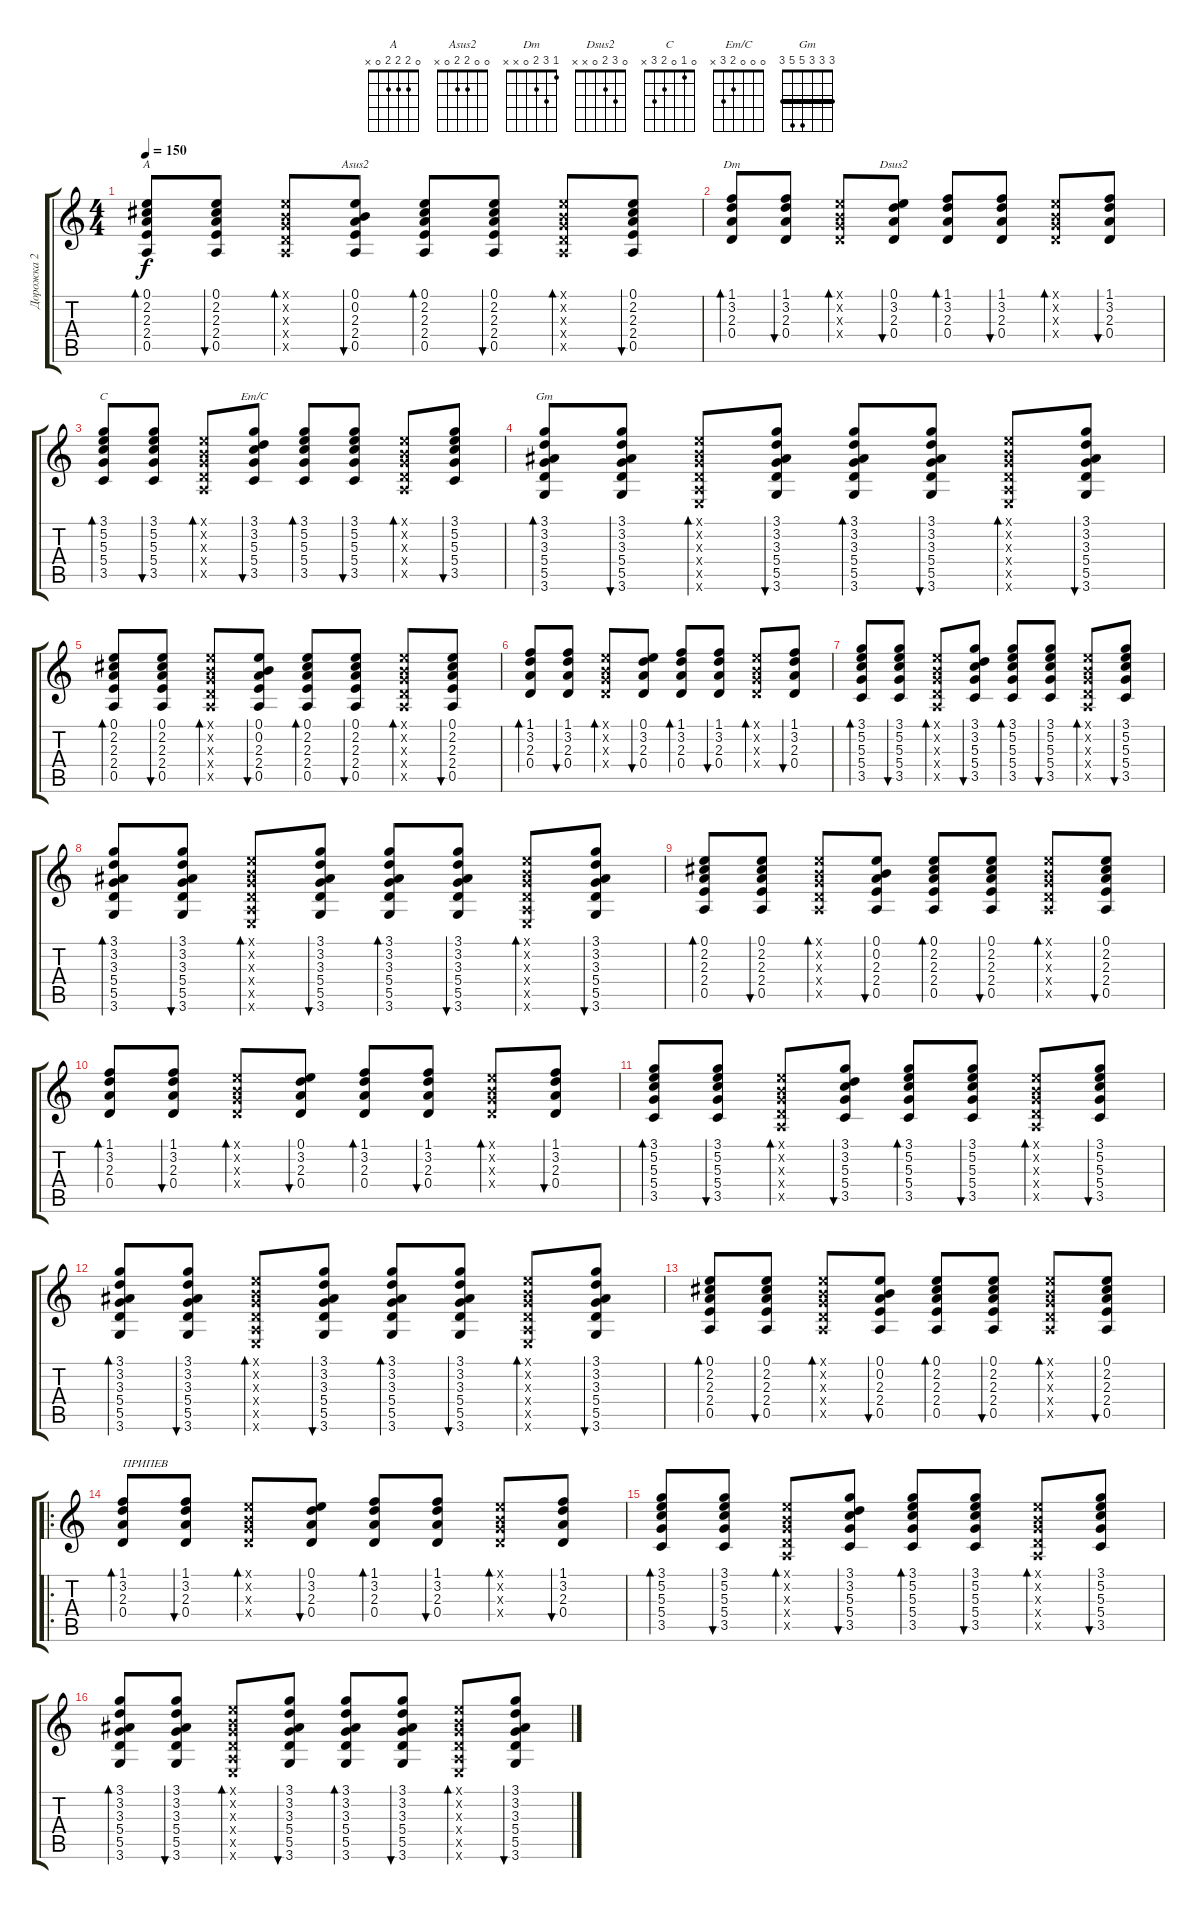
\track ("Дорожка 2" "Дорожка 2") {instrument acousticguitarsteel}
\staff {score tabs}
\tuning (E4 B3 G3 D3 A2 E2) {hide}
\chord ("A" 0 2 2 2 0 x)
\chord ("Asus2" 0 0 2 2 0 x)
\chord ("Dm" 1 3 2 0 x x)
\chord ("Dsus2" 0 3 2 0 x x)
\chord ("C" 0 1 0 2 3 x)
\chord ("Em/C" 0 0 0 2 3 x)
\chord ("Gm" 3 3 3 5 5 3) {barre 3}
\ts (4 4)
\tempo 150
\clef g2
\ks c
(0.1 2.2 2.3 2.4 0.5).8{bd 30 ch "A" dy f} (0.1 2.2 2.3 2.4 0.5).8{bu 30} (0.1{x} 0.2{x} 0.3{x} 0.4{x} 0.5{x}).8{bd 30} (0.1 0.2 2.3 2.4 0.5).8{bu 30 ch "Asus2"} (0.1 2.2 2.3 2.4 0.5).8{bd 30} (0.1 2.2 2.3 2.4 0.5).8{bu 30} (0.1{x} 0.2{x} 0.3{x} 0.4{x} 0.5{x}).8{bd 30} (0.1 2.2 2.3 2.4 0.5).8{bu 30} |
(1.1 3.2 2.3 0.4).8{bd 30 ch "Dm"} (1.1 3.2 2.3 0.4).8{bu 30} (0.1{x} 0.2{x} 0.3{x} 0.4{x}).8{bd 30} (0.1 3.2 2.3 0.4).8{bu 30 ch "Dsus2"} (1.1 3.2 2.3 0.4).8{bd 30} (1.1 3.2 2.3 0.4).8{bu 30} (0.1{x} 0.2{x} 0.3{x} 0.4{x}).8{bd 30} (1.1 3.2 2.3 0.4).8{bu 30} |
(3.1 5.2 5.3 5.4 3.5).8{bd 30 ch "C"} (3.1 5.2 5.3 5.4 3.5).8{bu 30} (0.1{x} 0.2{x} 0.3{x} 0.4{x} 0.5{x}).8{bd 30} (3.1 3.2 5.3 5.4 3.5).8{bu 30 ch "Em/C"} (3.1 5.2 5.3 5.4 3.5).8{bd 30} (3.1 5.2 5.3 5.4 3.5).8{bu 30} (0.1{x} 0.2{x} 0.3{x} 0.4{x} 0.5{x}).8{bd 30} (3.1 5.2 5.3 5.4 3.5).8{bu 30} |
(3.1 3.2 3.3 5.4 5.5 3.6).8{bd 30 ch "Gm"} (3.1 3.2 3.3 5.4 5.5 3.6).8{bu 30} (0.1{x} 0.2{x} 0.3{x} 0.4{x} 0.5{x} 0.6{x}).8{bd 30} (3.1 3.2 3.3 5.4 5.5 3.6).8{bu 30} (3.1 3.2 3.3 5.4 5.5 3.6).8{bd 30} (3.1 3.2 3.3 5.4 5.5 3.6).8{bu 30} (0.1{x} 0.2{x} 0.3{x} 0.4{x} 0.5{x} 0.6{x}).8{bd 30} (3.1 3.2 3.3 5.4 5.5 3.6).8{bu 30} |
(0.1 2.2 2.3 2.4 0.5).8{bd 30} (0.1 2.2 2.3 2.4 0.5).8{bu 30} (0.1{x} 0.2{x} 0.3{x} 0.4{x} 0.5{x}).8{bd 30} (0.1 0.2 2.3 2.4 0.5).8{bu 30} (0.1 2.2 2.3 2.4 0.5).8{bd 30} (0.1 2.2 2.3 2.4 0.5).8{bu 30} (0.1{x} 0.2{x} 0.3{x} 0.4{x} 0.5{x}).8{bd 30} (0.1 2.2 2.3 2.4 0.5).8{bu 30} |
(1.1 3.2 2.3 0.4).8{bd 30} (1.1 3.2 2.3 0.4).8{bu 30} (0.1{x} 0.2{x} 0.3{x} 0.4{x}).8{bd 30} (0.1 3.2 2.3 0.4).8{bu 30} (1.1 3.2 2.3 0.4).8{bd 30} (1.1 3.2 2.3 0.4).8{bu 30} (0.1{x} 0.2{x} 0.3{x} 0.4{x}).8{bd 30} (1.1 3.2 2.3 0.4).8{bu 30} |
(3.1 5.2 5.3 5.4 3.5).8{bd 30} (3.1 5.2 5.3 5.4 3.5).8{bu 30} (0.1{x} 0.2{x} 0.3{x} 0.4{x} 0.5{x}).8{bd 30} (3.1 3.2 5.3 5.4 3.5).8{bu 30} (3.1 5.2 5.3 5.4 3.5).8{bd 30} (3.1 5.2 5.3 5.4 3.5).8{bu 30} (0.1{x} 0.2{x} 0.3{x} 0.4{x} 0.5{x}).8{bd 30} (3.1 5.2 5.3 5.4 3.5).8{bu 30} |
(3.1 3.2 3.3 5.4 5.5 3.6).8{bd 30} (3.1 3.2 3.3 5.4 5.5 3.6).8{bu 30} (0.1{x} 0.2{x} 0.3{x} 0.4{x} 0.5{x} 0.6{x}).8{bd 30} (3.1 3.2 3.3 5.4 5.5 3.6).8{bu 30} (3.1 3.2 3.3 5.4 5.5 3.6).8{bd 30} (3.1 3.2 3.3 5.4 5.5 3.6).8{bu 30} (0.1{x} 0.2{x} 0.3{x} 0.4{x} 0.5{x} 0.6{x}).8{bd 30} (3.1 3.2 3.3 5.4 5.5 3.6).8{bu 30} |
(0.1 2.2 2.3 2.4 0.5).8{bd 30} (0.1 2.2 2.3 2.4 0.5).8{bu 30} (0.1{x} 0.2{x} 0.3{x} 0.4{x} 0.5{x}).8{bd 30} (0.1 0.2 2.3 2.4 0.5).8{bu 30} (0.1 2.2 2.3 2.4 0.5).8{bd 30} (0.1 2.2 2.3 2.4 0.5).8{bu 30} (0.1{x} 0.2{x} 0.3{x} 0.4{x} 0.5{x}).8{bd 30} (0.1 2.2 2.3 2.4 0.5).8{bu 30} |
(1.1 3.2 2.3 0.4).8{bd 30} (1.1 3.2 2.3 0.4).8{bu 30} (0.1{x} 0.2{x} 0.3{x} 0.4{x}).8{bd 30} (0.1 3.2 2.3 0.4).8{bu 30} (1.1 3.2 2.3 0.4).8{bd 30} (1.1 3.2 2.3 0.4).8{bu 30} (0.1{x} 0.2{x} 0.3{x} 0.4{x}).8{bd 30} (1.1 3.2 2.3 0.4).8{bu 30} |
(3.1 5.2 5.3 5.4 3.5).8{bd 30} (3.1 5.2 5.3 5.4 3.5).8{bu 30} (0.1{x} 0.2{x} 0.3{x} 0.4{x} 0.5{x}).8{bd 30} (3.1 3.2 5.3 5.4 3.5).8{bu 30} (3.1 5.2 5.3 5.4 3.5).8{bd 30} (3.1 5.2 5.3 5.4 3.5).8{bu 30} (0.1{x} 0.2{x} 0.3{x} 0.4{x} 0.5{x}).8{bd 30} (3.1 5.2 5.3 5.4 3.5).8{bu 30} |
(3.1 3.2 3.3 5.4 5.5 3.6).8{bd 30} (3.1 3.2 3.3 5.4 5.5 3.6).8{bu 30} (0.1{x} 0.2{x} 0.3{x} 0.4{x} 0.5{x} 0.6{x}).8{bd 30} (3.1 3.2 3.3 5.4 5.5 3.6).8{bu 30} (3.1 3.2 3.3 5.4 5.5 3.6).8{bd 30} (3.1 3.2 3.3 5.4 5.5 3.6).8{bu 30} (0.1{x} 0.2{x} 0.3{x} 0.4{x} 0.5{x} 0.6{x}).8{bd 30} (3.1 3.2 3.3 5.4 5.5 3.6).8{bu 30} |
(0.1 2.2 2.3 2.4 0.5).8{bd 30} (0.1 2.2 2.3 2.4 0.5).8{bu 30} (0.1{x} 0.2{x} 0.3{x} 0.4{x} 0.5{x}).8{bd 30} (0.1 0.2 2.3 2.4 0.5).8{bu 30} (0.1 2.2 2.3 2.4 0.5).8{bd 30} (0.1 2.2 2.3 2.4 0.5).8{bu 30} (0.1{x} 0.2{x} 0.3{x} 0.4{x} 0.5{x}).8{bd 30} (0.1 2.2 2.3 2.4 0.5).8{bu 30} |
\ro
(1.1 3.2 2.3 0.4).8{bd 30 txt "ПРИПЕВ"} (1.1 3.2 2.3 0.4).8{bu 30} (0.1{x} 0.2{x} 0.3{x} 0.4{x}).8{bd 30} (0.1 3.2 2.3 0.4).8{bu 30} (1.1 3.2 2.3 0.4).8{bd 30} (1.1 3.2 2.3 0.4).8{bu 30} (0.1{x} 0.2{x} 0.3{x} 0.4{x}).8{bd 30} (1.1 3.2 2.3 0.4).8{bu 30} |
(3.1 5.2 5.3 5.4 3.5).8{bd 30} (3.1 5.2 5.3 5.4 3.5).8{bu 30} (0.1{x} 0.2{x} 0.3{x} 0.4{x} 0.5{x}).8{bd 30} (3.1 3.2 5.3 5.4 3.5).8{bu 30} (3.1 5.2 5.3 5.4 3.5).8{bd 30} (3.1 5.2 5.3 5.4 3.5).8{bu 30} (0.1{x} 0.2{x} 0.3{x} 0.4{x} 0.5{x}).8{bd 30} (3.1 5.2 5.3 5.4 3.5).8{bu 30} |
(3.1 3.2 3.3 5.4 5.5 3.6).8{bd 30} (3.1 3.2 3.3 5.4 5.5 3.6).8{bu 30} (0.1{x} 0.2{x} 0.3{x} 0.4{x} 0.5{x} 0.6{x}).8{bd 30} (3.1 3.2 3.3 5.4 5.5 3.6).8{bu 30} (3.1 3.2 3.3 5.4 5.5 3.6).8{bd 30} (3.1 3.2 3.3 5.4 5.5 3.6).8{bu 30} (0.1{x} 0.2{x} 0.3{x} 0.4{x} 0.5{x} 0.6{x}).8{bd 30} (3.1 3.2 3.3 5.4 5.5 3.6).8{bu 30}
